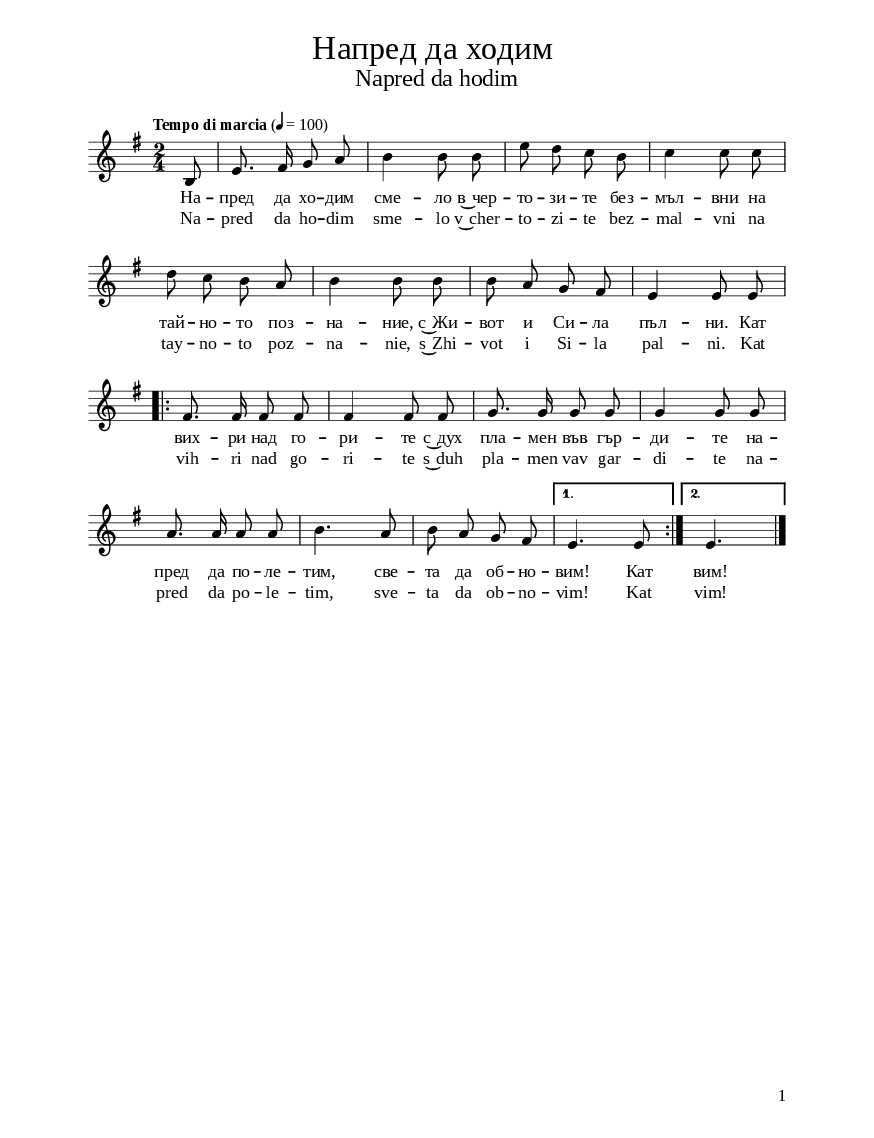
\version "2.22.1"

% include paper part and global functions
\include "include/globals.ily"

\bookpart {
  \include "include/bookpart-paper.ily"
  \score {
    \include "include/score-layout.ily"

    \new Voice \absolute {
      \clef treble
      \key g \major
      \time 2/4
      \tempoFunc "Tempo di marcia" 4 "100"
      \autoBeamOff
      \partial 8


      b8 | e'8. fis'16 g'8 a' | b'4 b'8 b' | e''8 d'' c'' b' | c''4 c''8 c'' \break |
      d''8 c'' b' a' | b'4 b'8 b' | b'8 a' g' fis' | e'4 e'8 e' \break |
      \repeat volta 2 {
        fis'8. fis'16 fis'8 fis' |
        fis'4 fis'8 fis' |
        g'8. g'16 g'8 g' |
        g'4 g'8 g' | \break

        a'8.  a'16 a'8 a' |
        b'4. a'8 |
        b'8 a' g'  fis'8 |
      } \alternative {
        {  e'4. e'8 |}
        {e'4. \bar "|." \break }
      }
    }

    \addlyrics {
      На -- пред
      да хо -- дим сме -- ло в~чер -- то -- зи -- те
      без -- мъл -- вни на тай -- но -- то поз -- на --
      ние, с~Жи -- вот и Си -- ла пъл -- ни. Кат вих
      -- ри над го -- ри -- те с~дух пла -- мен във
      гър -- ди -- те на -- пред да по -- ле -- тим,
      све -- та да об -- но -- вим! Кат вим!}
      \addlyrics {
        Na -- pred
        da ho -- dim sme -- lo v~cher -- to -- zi -- te
        bez -- mal -- vni na tay -- no -- to poz -- na --
        nie, s~Zhi -- vot i Si -- la pal -- ni. Kat vih
        -- ri nad go -- ri -- te s~duh pla -- men vav
        gar -- di -- te na -- pred da po -- le -- tim,
        sve -- ta da ob -- no -- vim! Kat vim!}

        \header {
          title = \titleFunc "Напред да ходим " "Napred da hodim"
        }

        \midi{}

      } % score
      
      \pageBreak

      \markup \fontsize #bgCoupletFontSize {
        \hspace #5
        \override #`(baseline-skip . ,bgCoupletBaselineSkip)
        \column {
          \line {  2. Земята с чисти мисли}

          \line {   "   "да оградиме здраво,}

          \line {   "   "и злото всепорочно}

          \line {   "   "да победиме с право.}
          \line { " " }
          \line { "   " \italic {Припев ... }}
          \line { " " }


          \line {   3. На слабите да носим}

          \line {   "   "подкрепа и обнова,}

          \line {   "   "на страдущите – милост}

          \line {   "   "и свободата нова.}
          \line { " " }
          \line { "   " \italic {Припев ...}}
          \line { " " }
          \line {  4. Във бездната да слезем,}

          \line {   "   "хоругва да поставим}

          \line {   "   "и падналите братя}

          \line {   "   "от мъка да избавим.}
          \line { " " }
          \line { "   " \italic {Припев ...}}
          \line { " " }
          \line {   5. Тогава да отворим}

          \line {   "   "на новий град вратите,}

          \line {   "   "в Иерусалим да влезем –}

          \line {   "   "света на Светлините.}
          \line { " " }
          \line { "   " \italic {Припев ...}}
          \line { " " }
        }

        \hspace #5
        \override #`(baseline-skip . ,bgCoupletBaselineSkip)
        \column {
        \line { 2. Zemyata s chisti misli}

          \line { "   "da ogradime zdravo,}

          \line { "   "i zloto vseporochno}

          \line { "   "da pobedime s pravo.}
          \line { " " }
          \line { "   " \italic { Refrain ...} }
          \line { " " }
          \line { 3. Na slabite da nosim}

          \line { "   "podkrepa i obnova,}

          \line { "   "na stradushtite – milost}

          \line { "   "i svobodata nova.}
          \line { " " }
          \line { "   " \italic { Refrain ...} }
          \line { " " }
          \line { 4. Vav bezdnata da slezem,}

          \line { "   "horugva da postavim}

          \line { "   "i padnalite bratya}

          \line { "   "ot maka da izbavim.}
          \line { " " }
          \line { "   " \italic { Refrain ...} }
          \line { " " }
          \line { 5. Togava da otvorim}

          \line { "   "na noviy grad vratite,}

          \line { "   "v Ierusalim da vlezem –}

          \line { "   "sveta na Svetlinite.}
          \line { " " }
          \line { "   " \italic { Refrain ...} }
        } %column
      } % markup
      
          \pageBreak

      % include foreign translation(s) of the song
      \version "2.22.1"

\markup \fill-line { \fontsize #deTitleFontSize "Lasst uns kühn vorwärtsgehen" }
\markup \null
\markup \null
\markup \fontsize #deCoupletFontSize {
  \hspace #10
  \override #`(baseline-skip . ,deCoupletBaselineSkip)

  \column {
    \line { "   " }

    \line {1. Lasst uns kühn vorwärtsgehen}
    \line { "   "in die stillen Paläste des geheimen Wissens,}
    \line { "   "erfüllt mit Leben und Kraft.}
    \line { "   " }

    \line { "   " \italic { Refrain ...}  }
    \line { "   " }

    \line { "   "Wie ein Wirbel über den Wäldern,}

    \line { "   "mit feurigem Geist in der Brust, }

    \line { "   "lasst uns vorwärts fliegen }

    \line { "   "auf dass wir die Welt erneuern!}
    \line { "   " }

    \line { 2. Lasst uns die Erde}

    \line { "   "mit reinen Gedanken umgrenzen }

    \line { "   "und das allsündige Böse}

    \line { "   "mit Gerechtigkeit besiegen.}
    \line { "   " }

    \line { "   " \italic { Refrain ...}  }
    \line { "   " }
    \line {3. Lasst uns den Schwachen}


    \line { "   "Stütze und Erneuerung bringen,}

    \line { "   "den Leidenden - Barmherzigkeit}

    \line { "   "und die neue Freiheit.}
    \line { "   " }

    \line { "   " \italic { Refrain ...}  }
    \line { "   " }

    \line { 4. Lasst uns in den Abgrund hinabsteigen,}

    \line { "   "eine Fahne setzen}

    \line { "   "und die gefallenen Brüdern}

    \line { "   "aus der Qual befreien.}
    \line { "   " }

    \line { "   " \italic { Refrain ...}  }
    \line { "   " }

    \line { 5. Lasst uns dann die Tore}

    \line { "   "der neuen Stadt öffnen,}

    \line { "   "lasst uns in Jerusalem eintreten -}

    \line { "   "in die Welt der Lichter.}

    \line { "   " }
    \line { "   " \italic { Refrain ... }}
  }
}


    } % bookpart
